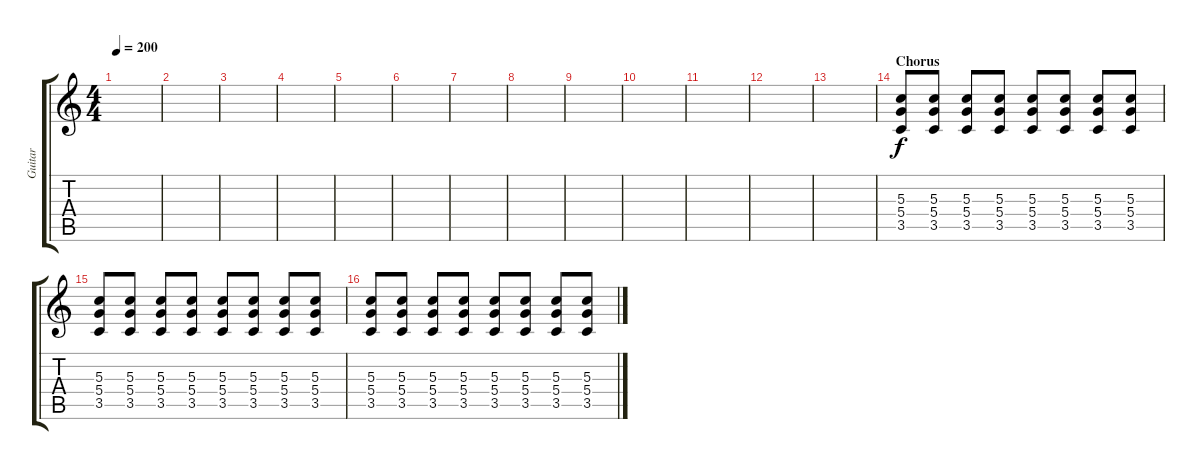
\track ("Guitar" "Guitar") {instrument distortionguitar}
\staff {score tabs}
\tuning (E4 B3 G3 D3 A2 E2) {hide}
\ts (4 4)
\tempo 200
\clef g2
\ks c
|
|
|
|
|
|
|
|
|
|
|
|
|
\section ("" "Chorus")
(5.3 5.4 3.5).8 (5.3 5.4 3.5).8 (5.3 5.4 3.5).8 (5.3 5.4 3.5).8 (5.3 5.4 3.5).8 (5.3 5.4 3.5).8 (5.3 5.4 3.5).8 (5.3 5.4 3.5).8 |
(5.3 5.4 3.5).8 (5.3 5.4 3.5).8 (5.3 5.4 3.5).8 (5.3 5.4 3.5).8 (5.3 5.4 3.5).8 (5.3 5.4 3.5).8 (5.3 5.4 3.5).8 (5.3 5.4 3.5).8 |
(5.3 5.4 3.5).8 (5.3 5.4 3.5).8 (5.3 5.4 3.5).8 (5.3 5.4 3.5).8 (5.3 5.4 3.5).8 (5.3 5.4 3.5).8 (5.3 5.4 3.5).8 (5.3 5.4 3.5).8
